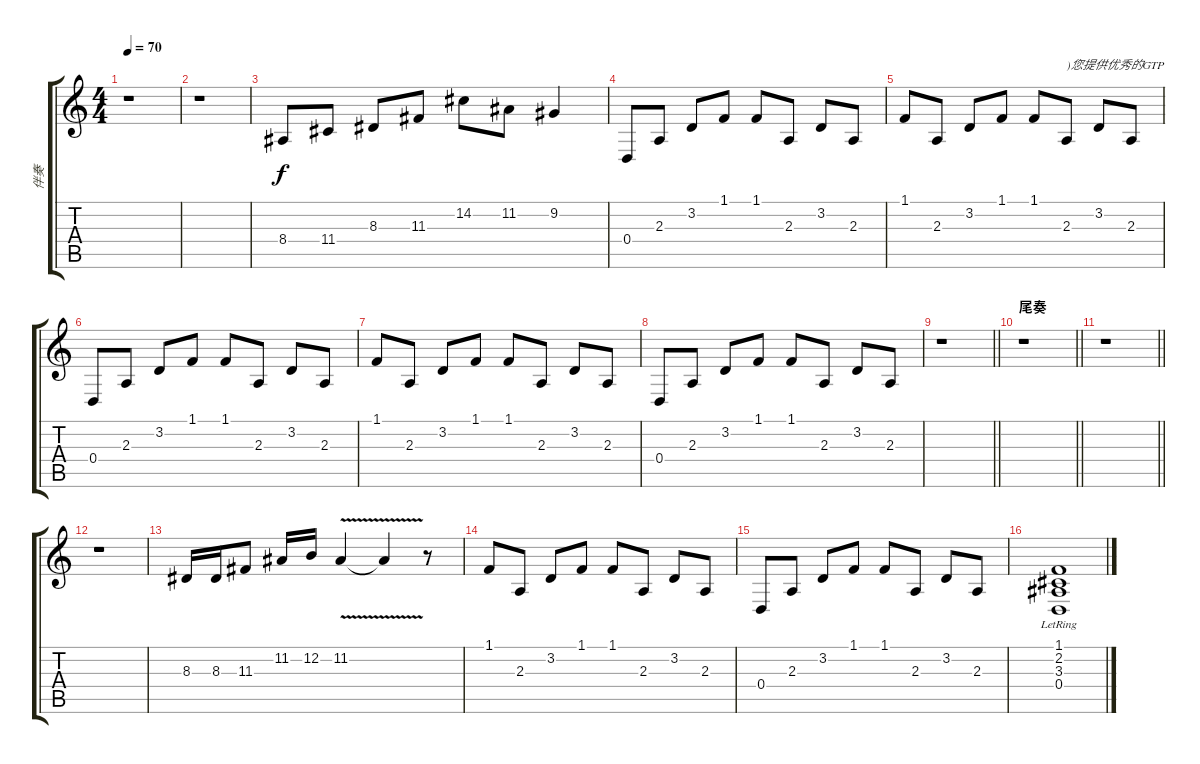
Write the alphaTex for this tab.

\track ("伴奏" "伴奏") {instrument honkytonkpiano}
\staff {score tabs}
\tuning (E4 B3 G3 D3 A2 E2) {hide}
\ts (4 4)
\tempo 70
\clef g2
\ks c
r.1{dy f} |
r.1 |
8.4.8 11.4.8 8.3.8 11.3.8 14.2.8 11.2.8 9.2.4 |
0.4.8 2.3.8 3.2.8 1.1.8 1.1.8 2.3.8 3.2.8 2.3.8 |
1.1.8 2.3.8 3.2.8 1.1.8 1.1.8 2.3.8{txt ")您提供优秀的GTP"} 3.2.8 2.3.8 |
0.4.8 2.3.8 3.2.8 1.1.8 1.1.8 2.3.8 3.2.8 2.3.8 |
1.1.8 2.3.8 3.2.8 1.1.8 1.1.8 2.3.8 3.2.8 2.3.8 |
0.4.8 2.3.8 3.2.8 1.1.8 1.1.8 2.3.8 3.2.8 2.3.8 |
\barLineRight lightlight
r.1 |
\section ("" "尾奏")
\barLineRight lightlight
r.1 |
\barLineRight lightlight
r.1 |
r.1 |
8.3.16 8.3.16 11.3.8 11.2.16 12.2.16 11.2{v}.4 11.2{t}.4 r.8 |
1.1.8 2.3.8 3.2.8 1.1.8 1.1.8 2.3.8 3.2.8 2.3.8 |
0.4.8 2.3.8 3.2.8 1.1.8 1.1.8 2.3.8 3.2.8 2.3.8 |
(1.1{lr} 2.2{lr} 3.3{lr} 0.4{lr}).1
